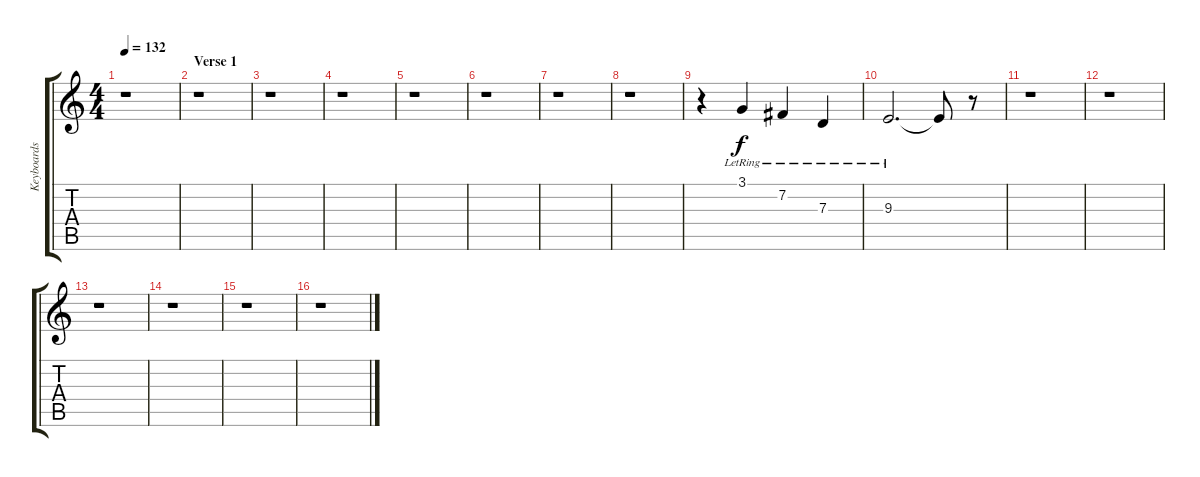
\track ("Keyboards 4" "Keyboards ") {instrument pad1newage}
\staff {score tabs}
\tuning (E4 B3 G3 D3 A2 E2) {hide}
\ts (4 4)
\tempo 132
\clef g2
\ks c
r.1{dy f} |
\section ("" "Verse 1")
r.1 |
r.1 |
r.1 |
r.1 |
r.1 |
r.1 |
r.1 |
r.4 3.1{lr}.4 7.2{lr}.4 7.3{lr}.4 |
9.3{lr}.2{d} 9.3{t}.8 r.8 |
r.1 |
r.1 |
r.1 |
r.1 |
r.1 |
r.1
